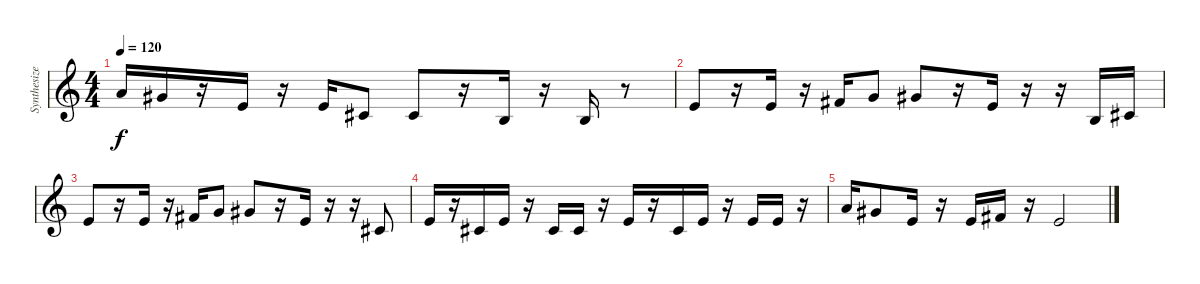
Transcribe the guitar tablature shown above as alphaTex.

\track ("Synthesizer" "Synthesize") {instrument synthbrass1}
\staff {score}
\tuning (E4 B3 G3 D3 A2 E2 B1) {hide}
\ts (4 4)
\tempo 120
\clef g2
\ks c
5.1.16{dy f} 4.1.16 r.16 0.1.16 r.16 0.1.16 2.2.8 2.2.8 r.16 0.2.16 r.16 0.2.16 r.8 |
0.1.8 r.16 0.1.16 r.16 2.1.16 3.1.8 4.1.8 r.16 0.1.16 r.16 r.16 0.2.16 2.2.16 |
0.1.8 r.16 0.1.16 r.16 2.1.16 3.1.8 4.1.8 r.16 0.1.16 r.16 r.16 2.2.8 |
0.1.16 r.16 2.2.16 0.1.16 r.16 2.2.16 2.2.16 r.16 0.1.16 r.16 2.2.16 0.1.16 r.16 0.1.16 0.1.16 r.16 |
5.1.16 4.1.8 0.1.16 r.16 0.1.16 2.1.16 r.16 0.1.2
